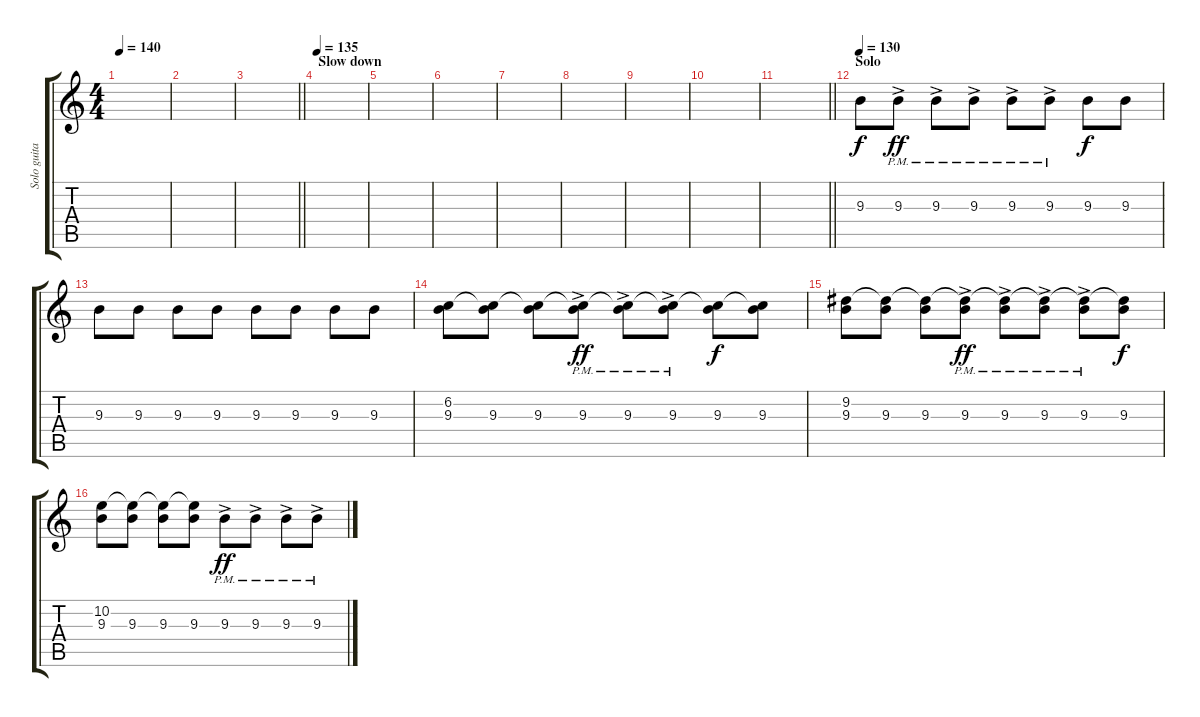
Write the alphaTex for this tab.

\track ("Solo guitar" "Solo guita") {instrument distortionguitar}
\staff {score tabs}
\tuning (B3 Gb3 D3 A2 E2 B1) {hide}
\ts (4 4)
\tempo 140
\clef g2
\ks c
|
|
\barLineRight lightlight
|
\section ("" "Slow down")
\tempo 135
|
|
|
|
|
|
|
\barLineRight lightlight
|
\section ("" "Solo")
\tempo 130
9.3.8 9.3{ac pm}.8{dy ff} 9.3{ac pm}.8 9.3{ac pm}.8 9.3{ac pm}.8 9.3{ac pm}.8 9.3.8{dy f} 9.3.8 |
9.3.8 9.3.8 9.3.8 9.3.8 9.3.8 9.3.8 9.3.8 9.3.8 |
(6.2 9.3).8 (6.2{t} 9.3).8 (6.2{t} 9.3).8 (6.2{t} 9.3{ac pm}).8{dy ff} (6.2{t} 9.3{ac pm}).8 (6.2{t} 9.3{ac pm}).8 (6.2{t} 9.3).8{dy f} (6.2{t} 9.3).8 |
(9.2 9.3).8 (9.2{t} 9.3).8 (9.2{t} 9.3).8 (9.2{t} 9.3{ac pm}).8{dy ff} (9.2{t} 9.3{ac pm}).8 (9.2{t} 9.3{ac pm}).8 (9.2{t} 9.3{ac pm}).8 (9.2{t} 9.3).8{dy f} |
(10.2 9.3).8 (10.2{t} 9.3).8 (10.2{t} 9.3).8 (10.2{t} 9.3).8 9.3{ac pm}.8{dy ff} 9.3{ac pm}.8 9.3{ac pm}.8 9.3{ac pm}.8
